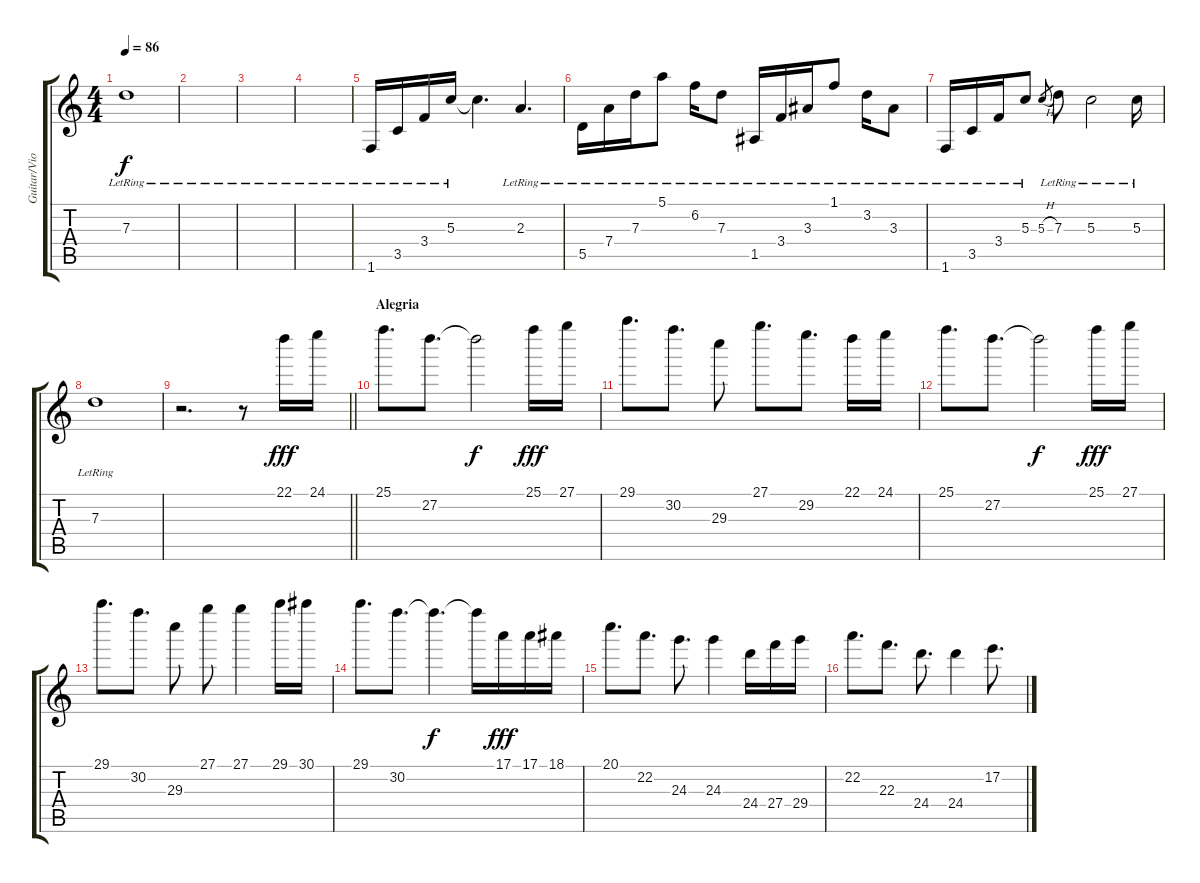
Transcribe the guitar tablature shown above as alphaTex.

\track ("Guitar/Violin/Pipe" "Guitar/Vio") {instrument acousticguitarsteel}
\staff {score tabs}
\tuning (E4 B3 G3 D3 A2 E2) {hide}
\ts (4 4)
\tempo 86
\clef g2
\ks c
7.3{lr}.1{dy f} |
|
|
|
1.6{lr}.16 3.5{lr}.16 3.4{lr}.16 5.3{lr}.16 5.3{t}.4{d} 2.3{lr}.4{d} |
5.5{lr}.16 7.4{lr}.16 7.3{lr}.16 5.1{lr}.8 6.2{lr}.16 7.3{lr}.8 1.5{lr}.16 3.4{lr}.16 3.3{lr}.16 1.1{lr}.8 3.2{lr}.16 3.3{lr}.8 |
1.6{lr}.16 3.5{lr}.16 3.4{lr}.16 5.3{lr}.8 5.3{h}.8{gr} 7.3{lr}.8 5.3{lr}.2 5.3{lr}.16 |
7.3{lr}.1 |
\barLineRight lightlight
r.2{d instrument ocarina} r.8 22.1.16{dy fff} 24.1.16 |
\section ("" "Alegria")
25.1.8{d} 27.2.8{d} 27.2{t}.2{dy f} 25.1.16{dy fff} 27.1.16 |
29.1.8{d} 30.2.8{d} 29.3.8 27.1.8{d} 29.2.8{d} 22.1.16 24.1.16 |
25.1.8{d} 27.2.8{d} 27.2{t}.2{dy f} 25.1.16{dy fff} 27.1.16 |
29.1.8{d} 30.2.8{d} 29.3.8 27.1.8 27.1.4 29.1.16 30.1.16 |
29.1.8{d} 30.2.8{d} 30.2{t}.4{d dy f} 30.2{t}.16 17.1.16{dy fff} 17.1.16 18.1.16 |
20.1.8{d} 22.2.8{d} 24.3.8{d} 24.3.4 24.4.16 27.4.16 29.4.16 |
22.2.8{d} 22.3.8{d} 24.4.8{d} 24.4.4 17.2.8{d}
